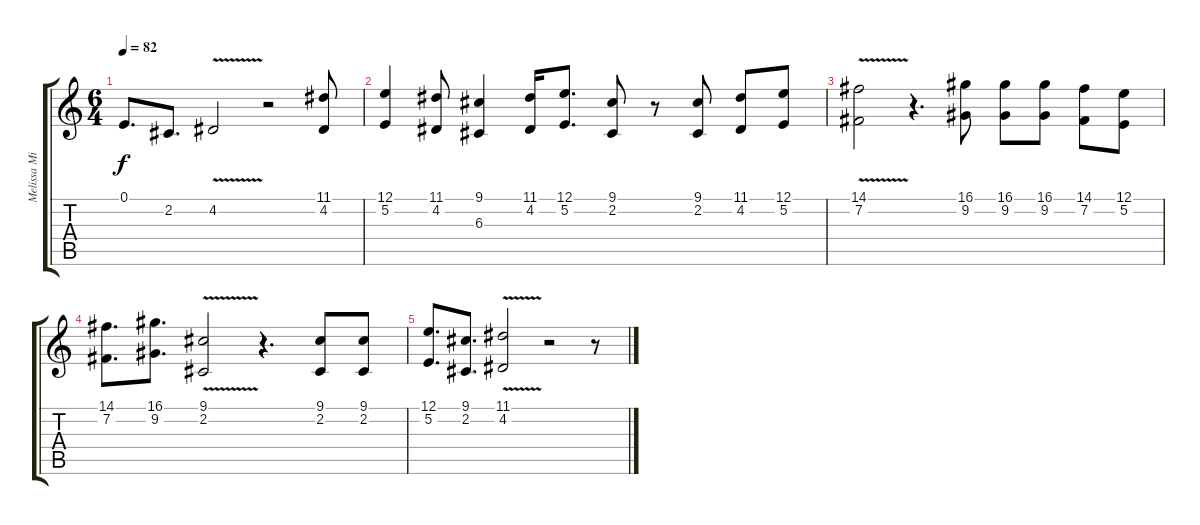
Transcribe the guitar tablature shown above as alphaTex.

\track ("Melissa Milke [Backup Vocals]" "Melissa Mi") {instrument harmonica}
\staff {score tabs}
\tuning (E4 B3 G3 D3 A2 E2) {hide}
\ts (6 4)
\tempo 82
\clef g2
\ks c
0.1.8{d dy f} 2.2.8{d} 4.2{v}.2 r.2 (11.1 4.2).8 |
(12.1 5.2).4 (11.1 4.2).8 (9.1 6.3).4 (11.1 4.2).16 (12.1 5.2).8{d} (9.1 2.2).8 r.8 (9.1 2.2).8 (11.1 4.2).8 (12.1 5.2).8 |
(14.1 7.2{v}).2 r.4{d} (16.1 9.2).8 (16.1 9.2).8 (16.1 9.2).8 (14.1 7.2).8 (12.1 5.2).8 |
(14.1 7.2).8{d} (16.1 9.2).8{d} (9.1 2.2{v}).2 r.4{d} (9.1 2.2).8 (9.1 2.2).8 |
(12.1 5.2).8{d} (9.1 2.2).8{d} (11.1 4.2{v}).2 r.2 r.8
